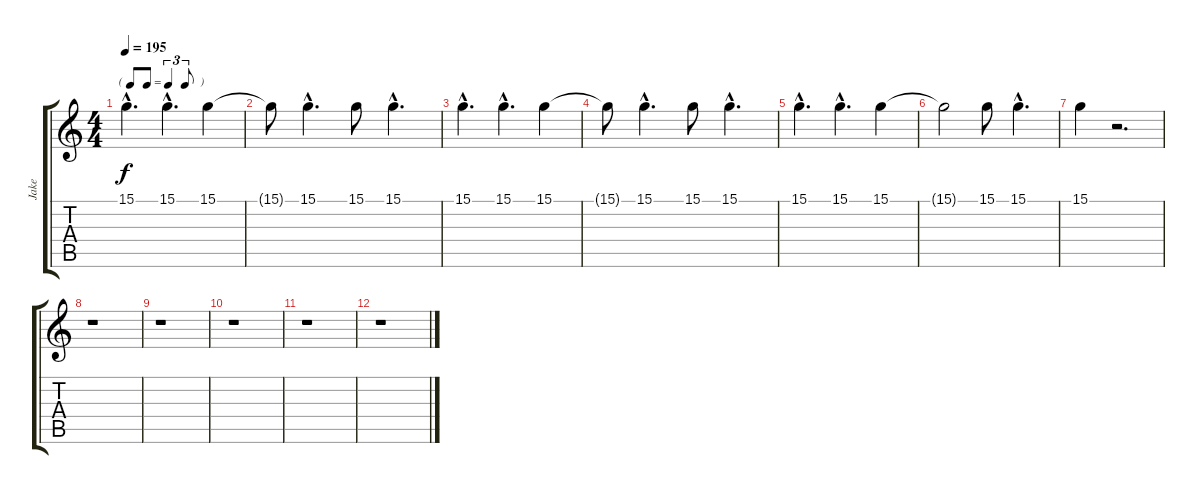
\track ("Jake" "Jake") {instrument oboe}
\staff {score tabs}
\tuning (E4 B3 G3 D3 A2 E2) {hide}
\ts (4 4)
\tf triplet8th
\tempo 195
\clef g2
\ks c
15.1{hac}.4{d dy f} 15.1{hac}.4{d} 15.1.4 |
15.1{t}.8 15.1{hac}.4{d} 15.1.8 15.1{hac}.4{d} |
15.1{hac}.4{d} 15.1{hac}.4{d} 15.1.4 |
15.1{t}.8 15.1{hac}.4{d} 15.1.8 15.1{hac}.4{d} |
15.1{hac}.4{d} 15.1{hac}.4{d} 15.1.4 |
15.1{t}.2 15.1.8 15.1{hac}.4{d} |
15.1.4 r.2{d} |
r.1 |
r.1 |
r.1 |
r.1 |
r.1
